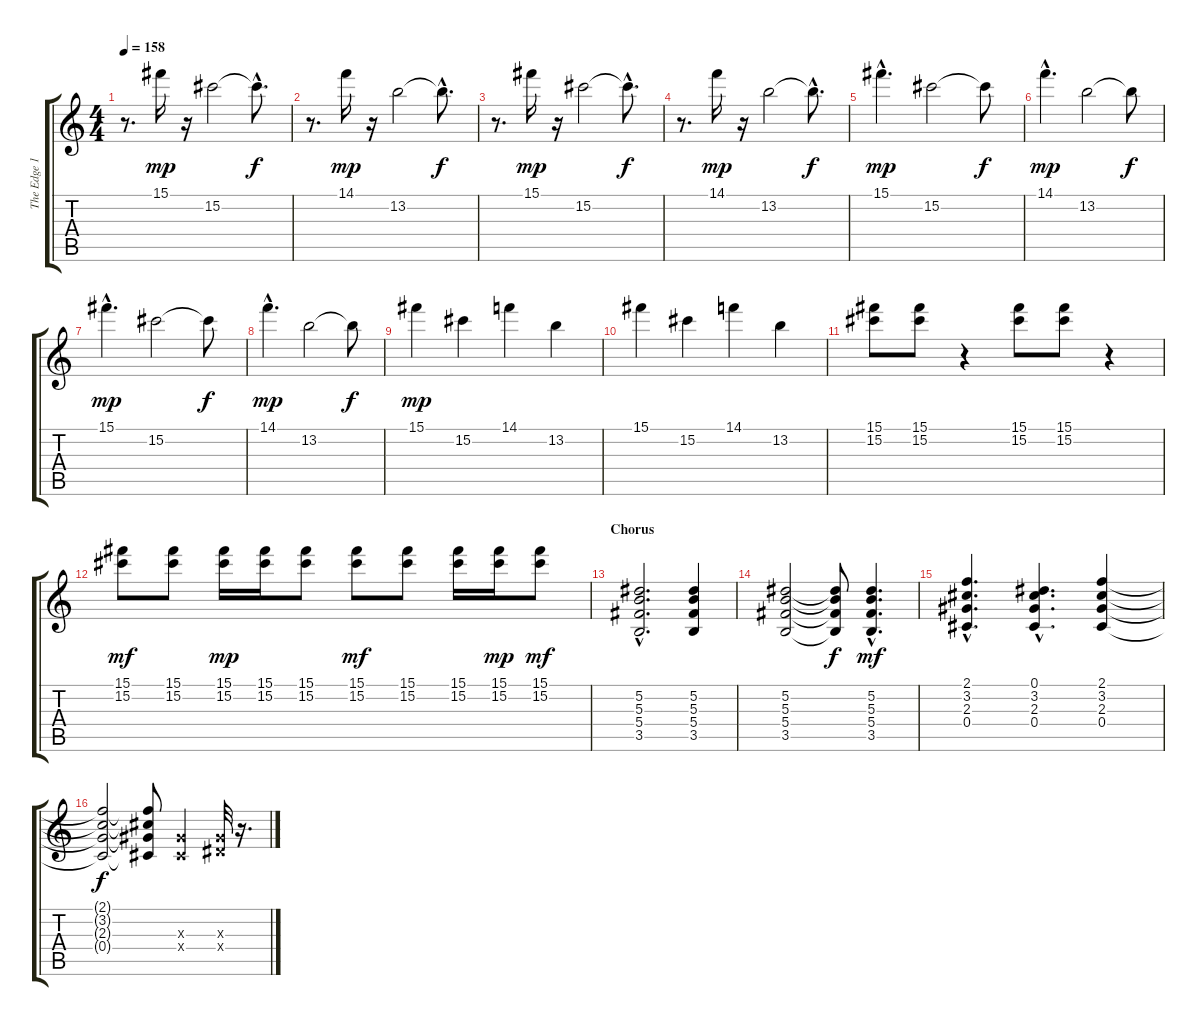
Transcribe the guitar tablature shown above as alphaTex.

\track ("The Edge 1" "The Edge 1") {instrument distortionguitar}
\staff {score tabs}
\tuning (Eb4 Bb3 Gb3 Db3 Ab2 Eb2) {hide}
\ts (4 4)
\tempo 158
\clef g2
\ks c
r.8{d dy f} 15.1.16{dy mp} r.16 15.2.2 15.2{hac t}.8{d dy f} |
r.8{d} 14.1.16{dy mp} r.16 13.2.2 13.2{hac t}.8{d dy f} |
r.8{d} 15.1.16{dy mp} r.16 15.2.2 15.2{hac t}.8{d dy f} |
r.8{d} 14.1.16{dy mp} r.16 13.2.2 13.2{hac t}.8{d dy f} |
15.1{hac}.4{d dy mp} 15.2.2 15.2{t}.8{dy f} |
14.1{hac}.4{d dy mp} 13.2.2 13.2{t}.8{dy f} |
15.1{hac}.4{d dy mp} 15.2.2 15.2{t}.8{dy f} |
14.1{hac}.4{d dy mp} 13.2.2 13.2{t}.8{dy f} |
15.1.4{dy mp} 15.2.4 14.1.4 13.2.4 |
15.1.4 15.2.4 14.1.4 13.2.4 |
(15.1 15.2).8 (15.1 15.2).8 r.4 (15.1 15.2).8 (15.1 15.2).8 r.4 |
(15.1 15.2).8{dy mf} (15.1 15.2).8 (15.1 15.2).16{dy mp} (15.1 15.2).16 (15.1 15.2).8 (15.1 15.2).8{dy mf} (15.1 15.2).8 (15.1 15.2).16 (15.1 15.2).16{dy mp} (15.1 15.2).8{dy mf} |
\section ("" "Chorus")
(5.2{hac} 5.3{hac} 5.4{hac} 3.5{hac}).2{d} (5.2 5.3 5.4 3.5).4 |
(5.2 5.3 5.4 3.5).2 (5.2{t} 5.3{t} 5.4{t} 3.5{t}).8{dy f} (5.2{hac} 5.3{hac} 5.4{hac} 3.5{hac}).4{d dy mf} |
(2.1{hac} 3.2{hac} 2.3{hac} 0.4{hac}).4{d} (0.1{hac} 3.2{hac} 2.3{hac} 0.4{hac}).4{d} (2.1 3.2 2.3 0.4).4 |
(2.1{t} 3.2{t} 2.3{t} 0.4{t}).2{dy f} (2.1{t} 3.2{t} 2.3{t} 0.4{t}).8 (2.3{x} 0.4{x}).4 (2.3{x} 2.4{x}).32 r.16{d}
